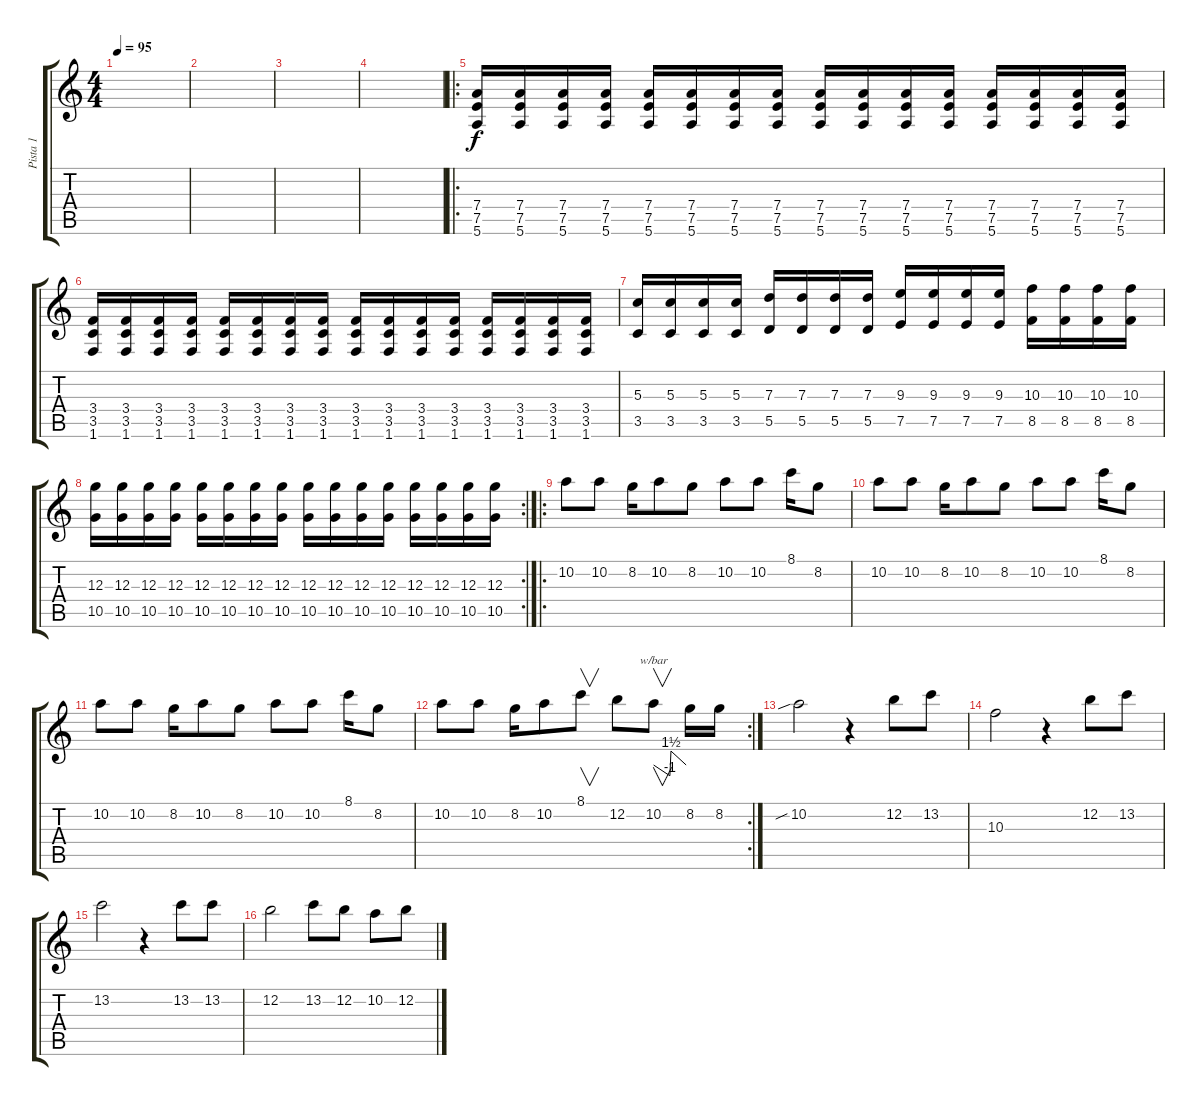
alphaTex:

\track ("Pista 1" "Pista 1") {instrument overdrivenguitar}
\staff {score tabs}
\tuning (E4 B3 G3 D3 A2 E2) {hide}
\ts (4 4)
\tempo 95
\clef g2
\ks c
|
|
|
|
\ro
(7.4 7.5 5.6).16 (7.4 7.5 5.6).16 (7.4 7.5 5.6).16 (7.4 7.5 5.6).16 (7.4 7.5 5.6).16 (7.4 7.5 5.6).16 (7.4 7.5 5.6).16 (7.4 7.5 5.6).16 (7.4 7.5 5.6).16 (7.4 7.5 5.6).16 (7.4 7.5 5.6).16 (7.4 7.5 5.6).16 (7.4 7.5 5.6).16 (7.4 7.5 5.6).16 (7.4 7.5 5.6).16 (7.4 7.5 5.6).16 |
(3.4 3.5 1.6).16 (3.4 3.5 1.6).16 (3.4 3.5 1.6).16 (3.4 3.5 1.6).16 (3.4 3.5 1.6).16 (3.4 3.5 1.6).16 (3.4 3.5 1.6).16 (3.4 3.5 1.6).16 (3.4 3.5 1.6).16 (3.4 3.5 1.6).16 (3.4 3.5 1.6).16 (3.4 3.5 1.6).16 (3.4 3.5 1.6).16 (3.4 3.5 1.6).16 (3.4 3.5 1.6).16 (3.4 3.5 1.6).16 |
(5.3 3.5).16 (5.3 3.5).16 (5.3 3.5).16 (5.3 3.5).16 (7.3 5.5).16 (7.3 5.5).16 (7.3 5.5).16 (7.3 5.5).16 (9.3 7.5).16 (9.3 7.5).16 (9.3 7.5).16 (9.3 7.5).16 (10.3 8.5).16 (10.3 8.5).16 (10.3 8.5).16 (10.3 8.5).16 |
\rc 2
(12.3 10.5).16 (12.3 10.5).16 (12.3 10.5).16 (12.3 10.5).16 (12.3 10.5).16 (12.3 10.5).16 (12.3 10.5).16 (12.3 10.5).16 (12.3 10.5).16 (12.3 10.5).16 (12.3 10.5).16 (12.3 10.5).16 (12.3 10.5).16 (12.3 10.5).16 (12.3 10.5).16 (12.3 10.5).16 |
\ro
10.2.8 10.2.8 8.2.16 10.2.8 8.2.8 10.2.8 10.2.8 8.1.16 8.2.8 |
10.2.8 10.2.8 8.2.16 10.2.8 8.2.8 10.2.8 10.2.8 8.1.16 8.2.8 |
10.2.8 10.2.8 8.2.16 10.2.8 8.2.8 10.2.8 10.2.8 8.1.16 8.2.8 |
\rc 2
10.2.8 10.2.8 8.2.16 10.2.8 8.1.8{v} 12.2.8 10.2.8{v tbe (custom default 0 0 30 -4 32 6 60 0)} 8.2.16 8.2.16 |
10.2{sib}.2 r.4 12.2.8 13.2.8 |
10.3.2 r.4 12.2.8 13.2.8 |
13.2.2 r.4 13.2.8 13.2.8 |
12.2.2 13.2.8 12.2.8 10.2.8 12.2.8
